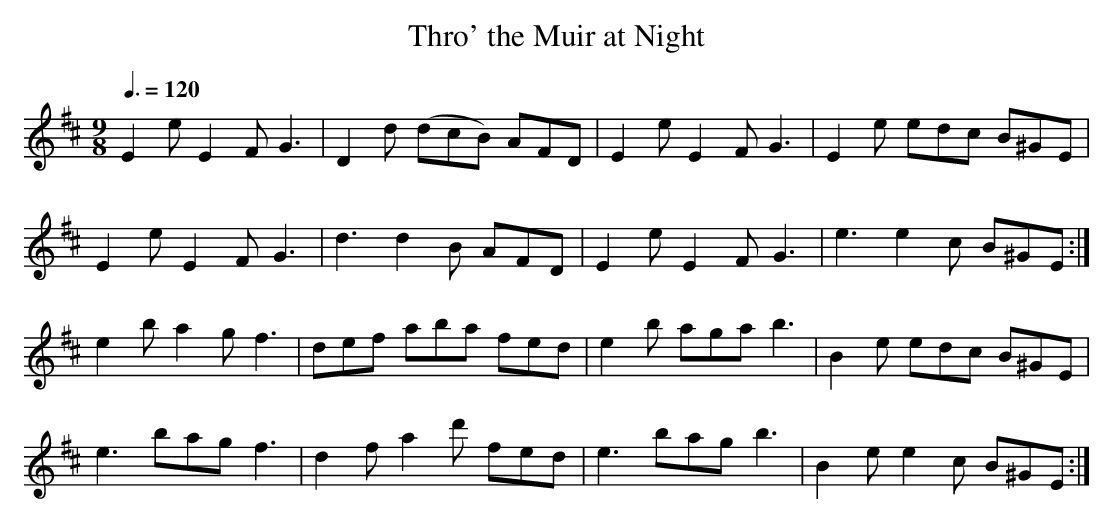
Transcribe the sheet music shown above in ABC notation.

X:1
T:Thro' the Muir at Night
M:9/8
L:1/8
Q:3/8=120
K:E Dorian
E2e E2F G3|D2d (dcB) AFD|E2e E2F G3|E2e edc B^GE |
E2e E2F G3|d3   d2B  AFD|E2e E2F G3|e3  e2c B^GE:|
e2b a2g f3|def  aba  fed|e2b aga b3|B2e edc B^GE |
e3  bag f3|d2f  a2d' fed|e3  bag b3|B2e e2c B^GE:|
